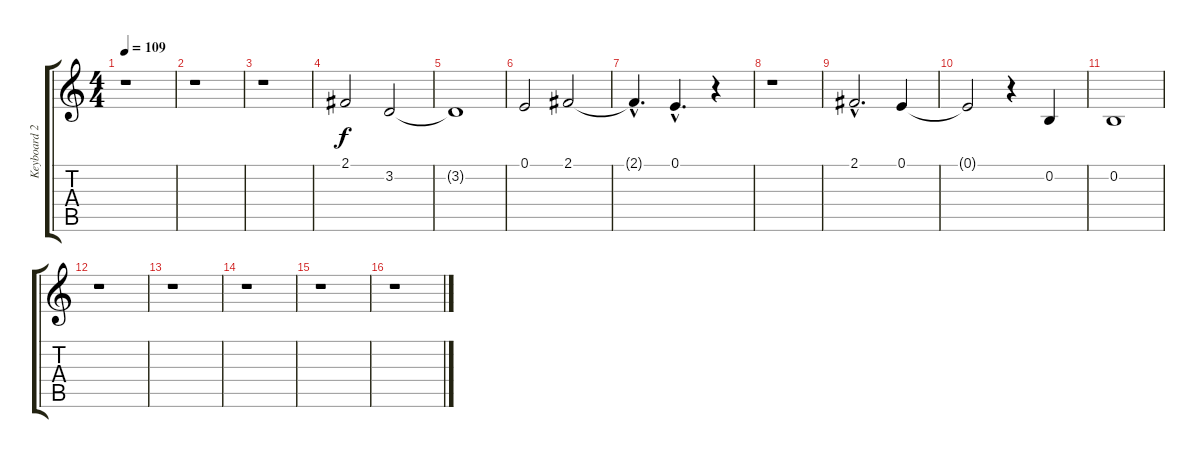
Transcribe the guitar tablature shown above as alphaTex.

\track ("Keyboard 2" "Keyboard 2") {instrument stringensemble1}
\staff {score tabs}
\tuning (E4 B3 G3 D3 A2 E2) {hide}
\ts (4 4)
\tempo 109
\clef g2
\ks c
r.1{dy f} |
r.1 |
r.1 |
2.1.2 3.2.2 |
3.2{t}.1 |
0.1.2 2.1.2 |
2.1{hac t}.4{d} 0.1{hac}.4{d} r.4 |
r.1 |
2.1{hac}.2{d} 0.1.4 |
0.1{t}.2 r.4 0.2.4 |
0.2.1 |
r.1 |
r.1 |
r.1 |
r.1 |
r.1
